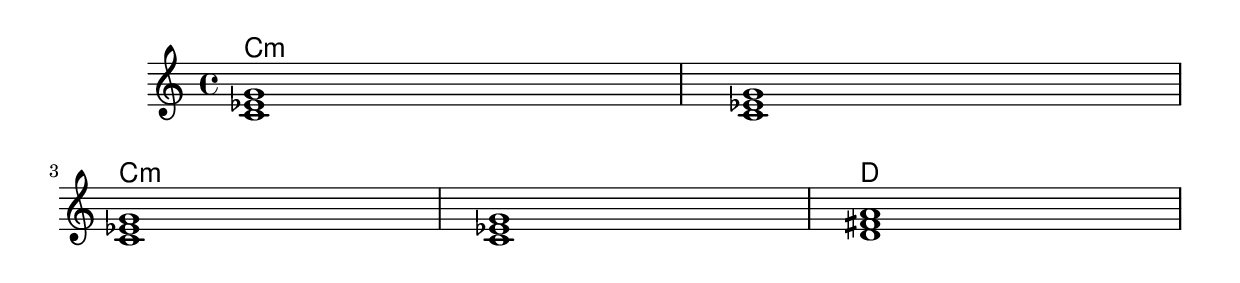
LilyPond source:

%% Do not edit this file; it is automatically
%% generated from LSR http://lsr.dsi.unimi.it
%% This file is in the public domain.
\version "2.13.16"

\header {
  lsrtags = "chords"

%% Translation of GIT committish: 5a7301fc350ffc3ab5bd3a2084c91666c9e9a549
  texidoces = "
Se pueden imprimir los acordes exclusivamente al comienzo de las
líneas y cuando cambia el acorde.

"
  doctitlees = "Imprimir los acordes cuando se produce un cambio"


%% Translation of GIT committish: 0a868be38a775ecb1ef935b079000cebbc64de40
  texidocde = "
Akkordsymbole können so eingestellt werden, dass sie nur zu Beginn der Zeile
und bei Akkordwechseln angezeigt werden.

"
  doctitlede = "Akkordsymbole bei Wechsel anzeigen"

  texidoc = "
Chord names can be displayed only at the start of lines and when the
chord changes.

"
  doctitle = "Showing chords at changes"
} % begin verbatim

harmonies = \chordmode {
  c1:m c:m \break c:m c:m d
}
<<
  \new ChordNames {
    \set chordChanges = ##t
    \harmonies
  }
  \new Staff {
    \relative c' { \harmonies }
  }
>>

